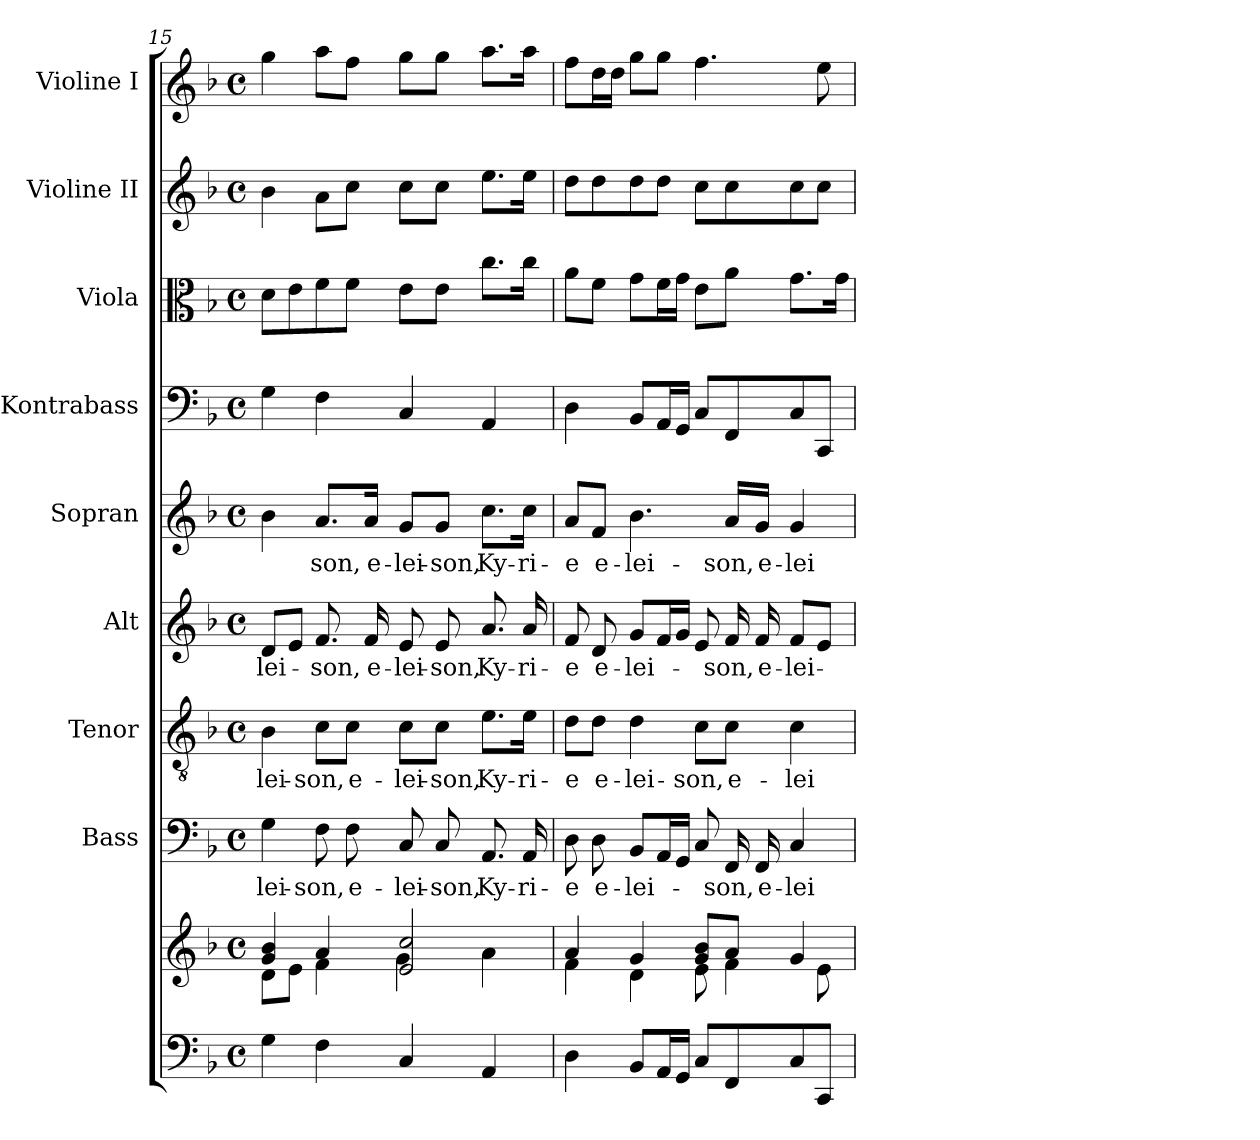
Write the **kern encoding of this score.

**kern	**kern	**kern	**text	**kern	**text	**kern	**text	**kern	**text	**kern	**kern	**kern	**kern
*part9	*part9	*part8	*part8	*part7	*part7	*part6	*part6	*part5	*part5	*part4	*part3	*part2	*part1
*staff10	*staff9	*staff8	*staff8	*staff7	*staff7	*staff6	*staff6	*staff5	*staff5	*staff4	*staff3	*staff2	*staff1
*	*	*I"Bass	*	*I"Tenor	*	*I"Alt	*	*I"Sopran	*	*I"Kontrabass	*I"Viola	*I"Violine II	*I"Violine I
*	*	*I'B.	*	*I'T.	*	*I'A.	*	*I'S.	*	*I'Kb.	*I'Vla.	*I'Vl. II	*I'Vl. I
*clefF4	*clefG2	*clefF4	*	*clefGv2	*	*clefG2	*	*clefG2	*	*clefF4	*clefC3	*clefG2	*clefG2
*	*	*	*	*	*	*	*	*	*	*ITrd7c12	*	*	*
*k[b-]	*k[b-]	*k[b-]	*	*k[b-]	*	*k[b-]	*	*k[b-]	*	*k[b-]	*k[b-]	*k[b-]	*k[b-]
*F:	*F:	*F:	*	*F:	*	*F:	*	*F:	*	*F:	*F:	*F:	*F:
*M4/4	*M4/4	*M4/4	*	*M4/4	*	*M4/4	*	*M4/4	*	*M4/4	*M4/4	*M4/4	*M4/4
*met(c)	*met(c)	*met(c)	*	*met(c)	*	*met(c)	*	*met(c)	*	*met(c)	*met(c)	*met(c)	*met(c)
=15	=15	=15	=15	=15	=15	=15	=15	=15	=15	=15	=15	=15	=15
*	*^	*	*	*	*	*	*	*	*	*	*	*	*
!	!	!	!	!LO:LY:b	!	!LO:LY:b	!	!LO:LY:b	!	!	!	!	!	!
4G\	4g/ 4b-/	8d\L	4G\	-lei-	4B-\	-lei-	8d/L	-lei-	4b-\	.	4GG\	8d\L	4b-\	4gg\
.	.	8e\J	.	.	.	.	8e/J	.	.	.	.	8e\	.	.
!	!	!	!	!LO:LY:b	!	!LO:LY:b	!	!LO:LY:b	!	!LO:LY:b	!	!	!	!
4F\	4a/	4f\	8F\	-son,	8c\L	-son,	8.f/	-son,	8.a/L	-son,	4FF\	8f\	8a\L	8aa\L
!	!	!	!	!LO:LY:b	!	!LO:LY:b	!	!	!	!	!	!	!	!
.	.	.	8F\	e-	8c\J	e-	.	.	.	.	.	8f\J	8cc\J	8ff\J
!	!	!	!	!	!	!	!	!LO:LY:b	!	!LO:LY:b	!	!	!	!
.	.	.	.	.	.	.	16f/	e-	16a/Jk	e-	.	.	.	.
!	!	!	!	!LO:LY:b	!	!LO:LY:b	!	!LO:LY:b	!	!LO:LY:b	!	!	!	!
4C/	2e/ 2cc/	4g\	8C/	-lei-	8c\L	-lei-	8e/	-lei-	8g/L	-lei-	4CC/	8e\L	8cc\L	8gg\L
!	!	!	!	!LO:LY:b	!	!LO:LY:b	!	!LO:LY:b	!	!LO:LY:b	!	!	!	!
.	.	.	8C/	-son,	8c\J	-son,	8e/	-son,	8g/J	-son,	.	8e\J	8cc\J	8gg\J
!	!	!	!	!LO:LY:b	!	!LO:LY:b	!	!LO:LY:b	!	!LO:LY:b	!	!	!	!
4AA/	.	4a\	8.AA/	Ky-	8.e\L	Ky-	8.a/	Ky-	8.cc\L	Ky-	4AAA/	8.cc\L	8.ee\L	8.aa\L
!	!	!	!	!LO:LY:b	!	!LO:LY:b	!	!LO:LY:b	!	!LO:LY:b	!	!	!	!
.	.	.	16AA/	-ri-	16e\Jk	-ri-	16a/	-ri-	16cc\Jk	-ri-	.	16cc\Jk	16ee\Jk	16aa\Jk
!!LO:PB:g=z
=16	=16	=16	=16	=16	=16	=16	=16	=16	=16	=16	=16	=16	=16	=16
!	!	!	!	!LO:LY:b	!	!LO:LY:b	!	!LO:LY:b	!	!LO:LY:b	!	!	!	!
4D\	4a/	4f\	8D\	-e	8d\L	-e	8f/	-e	8a/L	-e	4DD\	8a\L	8dd\L	8ff\L
!	!	!	!	!LO:LY:b	!	!LO:LY:b	!	!LO:LY:b	!	!LO:LY:b	!	!	!	!
.	.	.	8D\	e-	8d\J	e-	8d/	e-	8f/J	e-	.	8f\J	8dd\	16dd\L
.	.	.	.	.	.	.	.	.	.	.	.	.	.	16dd\JJ
!	!	!	!	!LO:LY:b	!	!LO:LY:b	!	!LO:LY:b	!	!LO:LY:b	!	!	!	!
8BB-/L	4g/	4d\	8BB-/L	-lei-	4d\	-lei-	8g/L	-lei-	4.b-\	-lei-	8BBB-/L	8g\L	8dd\	8gg\L
16AA/L	.	.	16AA/L	.	.	.	16f/L	.	.	.	16AAA/L	16f\L	8dd\J	8gg\J
16GG/JJ	.	.	16GG/JJ	.	.	.	16g/JJ	.	.	.	16GGG/JJ	16g\JJ	.	.
!	!	!	!	!	!	!LO:LY:b	!	!	!	!	!	!	!	!
8C/L	8g/ 8b-/L	8e\	8C/	.	8c\L	-son,	8e/	.	.	.	8CC/L	8e\L	8cc\L	4.ff\
!	!	!	!	!LO:LY:b	!	!LO:LY:b	!	!LO:LY:b	!	!LO:LY:b	!	!	!	!
8FF/	8a/J	4f\	16FF/	-son,	8c\J	e-	16f/	-son,	16a/LL	-son,	8FFF/	8a\J	8cc\	.
!	!	!	!	!LO:LY:b	!	!	!	!LO:LY:b	!	!LO:LY:b	!	!	!	!
.	.	.	16FF/	e-	.	.	16f/	e-	16g/JJ	e-	.	.	.	.
!	!	!	!	!LO:LY:b	!	!LO:LY:b	!	!LO:LY:b	!	!LO:LY:b	!	!	!	!
8C/	4g/	.	4C/	-lei-	4c\	-lei-	8f/L	-lei-	4g/	-lei-	8CC/	8.g\L	8cc\	.
8CC/J	.	8e\	.	.	.	.	8e/J	.	.	.	8CCC/J	.	8cc\J	8ee\
.	.	.	.	.	.	.	.	.	.	.	.	16g\Jk	.	.
*	*v	*v	*	*	*	*	*	*	*	*	*	*	*	*
=	=	=	=	=	=	=	=	=	=	=	=	=	=
*-	*-	*-	*-	*-	*-	*-	*-	*-	*-	*-	*-	*-	*-
